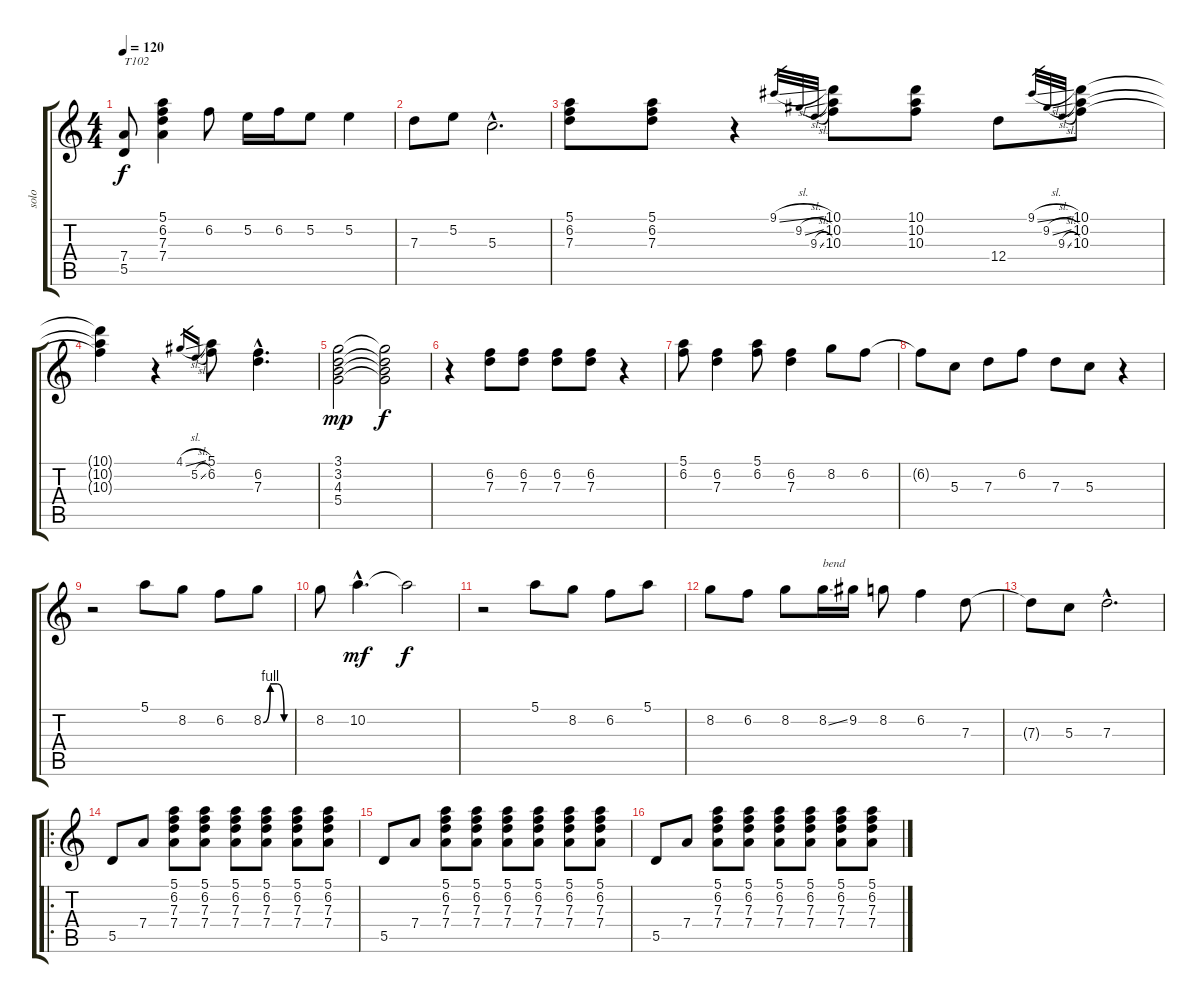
\track ("solo" "solo") {instrument electricguitarmuted}
\staff {score tabs}
\tuning (E4 B3 G3 D3 A2 E2) {hide}
\ts (4 4)
\tempo 120
\clef g2
\ks c
(7.4 5.5).8{txt "T102" dy f volume 10 balance 13 instrument electricguitarmuted} (5.1 6.2 7.3 7.4).4 6.2.8 5.2.16 6.2.16 5.2.8 5.2.4 |
7.3.8 5.2.8 5.3{hac}.2{d} |
(5.1 6.2 7.3).8 (5.1 6.2 7.3).8 r.4 9.1{sl}.32{gr} 9.2{sl}.32{gr} 9.3{sl}.32{gr} (10.1 10.2 10.3).8 (10.1 10.2 10.3).8 12.4.8 9.1{sl}.32{gr} 9.2{sl}.32{gr} 9.3{sl}.32{gr} (10.1 10.2 10.3).8 |
(10.1{t} 10.2{t} 10.3{t}).4 r.4 4.1{sl}.16{gr} 5.2{sl}.16{gr} (5.1 6.2).8 (6.2{hac} 7.3{hac}).4{d} |
(3.1 3.2 4.3 5.4).2{dy mp} (3.1{t} 3.2{t} 4.3{t} 5.4{t}).2{dy f} |
r.4 (6.2 7.3).8 (6.2 7.3).8 (6.2 7.3).8 (6.2 7.3).8 r.4 |
(5.1 6.2).8 (6.2 7.3).4 (5.1 6.2).8 (6.2 7.3).4 8.2.8 6.2.8 |
6.2{t}.8 5.3.8 7.3.8 6.2.8 7.3.8 5.3.8 r.4 |
r.2 5.1.8 8.2.8 6.2.8 8.2{be (custom 0 0 15 4 30 4 45 0 60 0)}.8 |
8.2.8 10.2{hac}.4{d dy mf} 10.2{t}.2{dy f} |
r.2 5.1.8 8.2.8 6.2.8 5.1.8 |
8.2.8 6.2.8 8.2.8 8.2{ss}.16{txt "bend"} 9.2.16 8.2.8 6.2.4 7.3.8 |
7.3{t}.8 5.3.8 7.3{hac}.2{d} |
\ro
5.5.8 7.4.8 (5.1 6.2 7.3 7.4).8 (5.1 6.2 7.3 7.4).8 (5.1 6.2 7.3 7.4).8 (5.1 6.2 7.3 7.4).8 (5.1 6.2 7.3 7.4).8 (5.1 6.2 7.3 7.4).8 |
5.5.8 7.4.8 (5.1 6.2 7.3 7.4).8 (5.1 6.2 7.3 7.4).8 (5.1 6.2 7.3 7.4).8 (5.1 6.2 7.3 7.4).8 (5.1 6.2 7.3 7.4).8 (5.1 6.2 7.3 7.4).8 |
5.5.8 7.4.8 (5.1 6.2 7.3 7.4).8 (5.1 6.2 7.3 7.4).8 (5.1 6.2 7.3 7.4).8 (5.1 6.2 7.3 7.4).8 (5.1 6.2 7.3 7.4).8 (5.1 6.2 7.3 7.4).8
